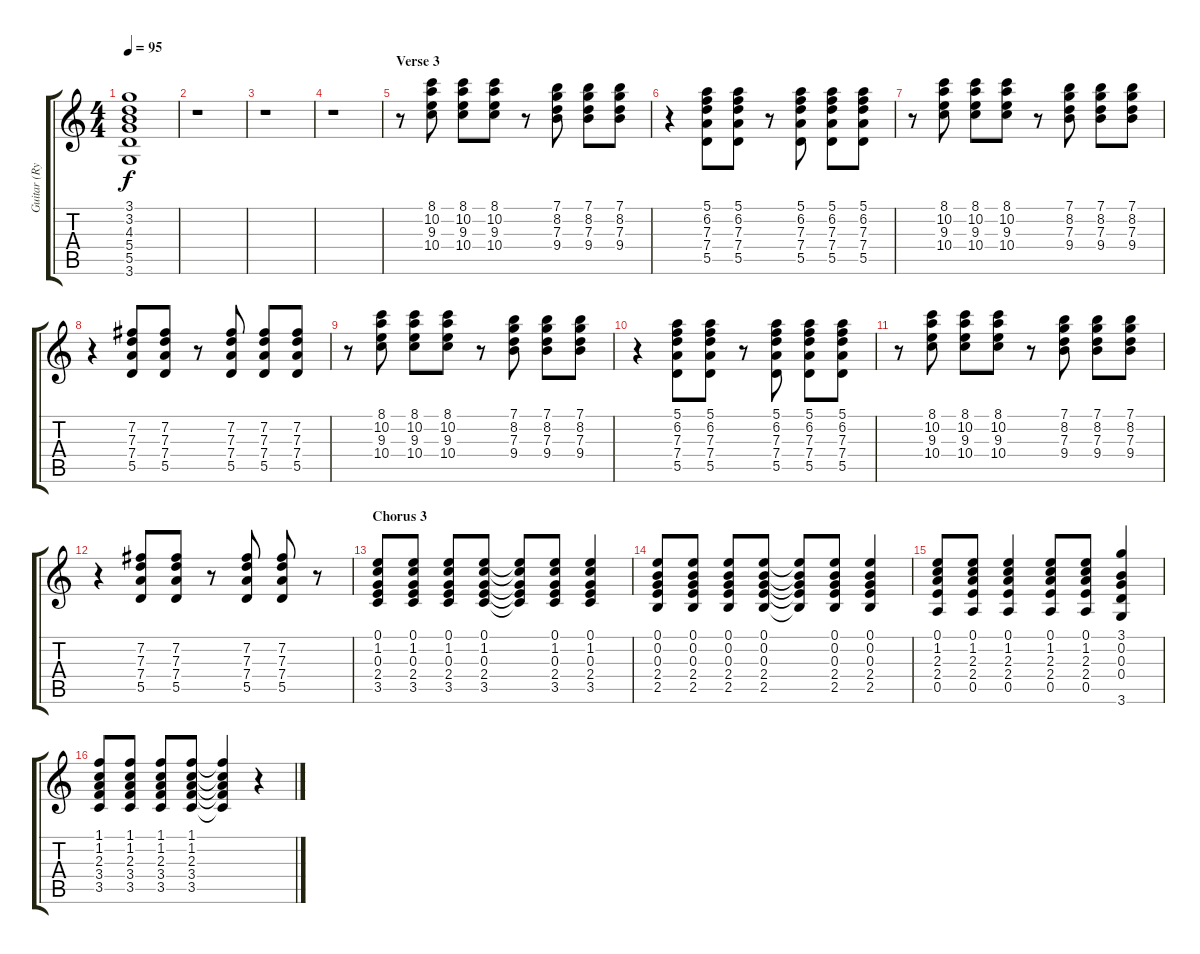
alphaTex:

\track ("Guitar (Rythm)" "Guitar (Ry") {instrument acousticguitarnylon}
\staff {score tabs}
\tuning (E4 B3 G3 D3 A2 E2) {hide}
\ts (4 4)
\tempo 95
\clef g2
\ks c
(3.1 3.2 4.3 5.4 5.5 3.6).1{dy f} |
r.1 |
r.1 |
r.1 |
\section ("" "Verse 3")
r.8 (8.1 10.2 9.3 10.4).8 (8.1 10.2 9.3 10.4).8 (8.1 10.2 9.3 10.4).8 r.8 (7.1 8.2 7.3 9.4).8 (7.1 8.2 7.3 9.4).8 (7.1 8.2 7.3 9.4).8 |
r.4 (5.1 6.2 7.3 7.4 5.5).8 (5.1 6.2 7.3 7.4 5.5).8 r.8 (5.1 6.2 7.3 7.4 5.5).8 (5.1 6.2 7.3 7.4 5.5).8 (5.1 6.2 7.3 7.4 5.5).8 |
r.8 (8.1 10.2 9.3 10.4).8 (8.1 10.2 9.3 10.4).8 (8.1 10.2 9.3 10.4).8 r.8 (7.1 8.2 7.3 9.4).8 (7.1 8.2 7.3 9.4).8 (7.1 8.2 7.3 9.4).8 |
r.4 (7.2 7.3 7.4 5.5).8 (7.2 7.3 7.4 5.5).8 r.8 (7.2 7.3 7.4 5.5).8 (7.2 7.3 7.4 5.5).8 (7.2 7.3 7.4 5.5).8 |
r.8 (8.1 10.2 9.3 10.4).8 (8.1 10.2 9.3 10.4).8 (8.1 10.2 9.3 10.4).8 r.8 (7.1 8.2 7.3 9.4).8 (7.1 8.2 7.3 9.4).8 (7.1 8.2 7.3 9.4).8 |
r.4 (5.1 6.2 7.3 7.4 5.5).8 (5.1 6.2 7.3 7.4 5.5).8 r.8 (5.1 6.2 7.3 7.4 5.5).8 (5.1 6.2 7.3 7.4 5.5).8 (5.1 6.2 7.3 7.4 5.5).8 |
r.8 (8.1 10.2 9.3 10.4).8 (8.1 10.2 9.3 10.4).8 (8.1 10.2 9.3 10.4).8 r.8 (7.1 8.2 7.3 9.4).8 (7.1 8.2 7.3 9.4).8 (7.1 8.2 7.3 9.4).8 |
r.4 (7.2 7.3 7.4 5.5).8 (7.2 7.3 7.4 5.5).8 r.8 (7.2 7.3 7.4 5.5).8 (7.2 7.3 7.4 5.5).8 r.8 |
\section ("" "Chorus 3")
(0.1 1.2 0.3 2.4 3.5).8 (0.1 1.2 0.3 2.4 3.5).8 (0.1 1.2 0.3 2.4 3.5).8 (0.1 1.2 0.3 2.4 3.5).8 (0.1{t} 1.2{t} 0.3{t} 2.4{t} 3.5{t}).8 (0.1 1.2 0.3 2.4 3.5).8 (0.1 1.2 0.3 2.4 3.5).4 |
(0.1 0.2 0.3 2.4 2.5).8 (0.1 0.2 0.3 2.4 2.5).8 (0.1 0.2 0.3 2.4 2.5).8 (0.1 0.2 0.3 2.4 2.5).8 (0.1{t} 0.2{t} 0.3{t} 2.4{t} 2.5{t}).8 (0.1 0.2 0.3 2.4 2.5).8 (0.1 0.2 0.3 2.4 2.5).4 |
(0.1 1.2 2.3 2.4 0.5).8 (0.1 1.2 2.3 2.4 0.5).8 (0.1 1.2 2.3 2.4 0.5).4 (0.1 1.2 2.3 2.4 0.5).8 (0.1 1.2 2.3 2.4 0.5).8 (3.1 0.2 0.3 0.4 3.6).4 |
(1.1 1.2 2.3 3.4 3.5).8 (1.1 1.2 2.3 3.4 3.5).8 (1.1 1.2 2.3 3.4 3.5).8 (1.1 1.2 2.3 3.4 3.5).8 (1.1{t} 1.2{t} 2.3{t} 3.4{t} 3.5{t}).4 r.4
